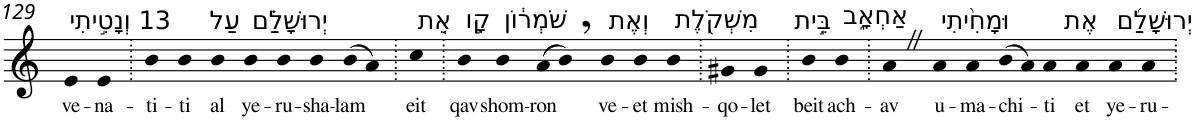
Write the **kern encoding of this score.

**kern	**text
*part1	*part1
*staff1	*staff1
*I"Piano	*
*I'Pno	*
!!LO:PB:g=z
*clefG2	*
*k[]	*
=129	=129
!LO:TX:a:t=13 וְנָטִ֣יתִי	!
!	!LO:LY:b
4e	ve-
!	!LO:LY:b
4e	-na-
=130.	=130.
!	!LO:LY:b
4b	-ti-
!	!LO:LY:b
4b	-ti
!LO:TX:a:t=עַל	!
!	!LO:LY:b
4b	al
!LO:TX:a:t=יְרוּשָׁלִַ֗ם	!
!	!LO:LY:b
4b	ye-
!	!LO:LY:b
4b	-ru-
!	!LO:LY:b
4b	-sha-
!	!LO:LY:b
(>8b	-lam
8a)	.
=131.	=131.
!LO:TX:a:t=אֵ֚ת	!
!	!LO:LY:b
4cc	eit
=132.	=132.
!LO:TX:a:t=קָ֣ו	!
!	!LO:LY:b
4b	qav
!LO:TX:a:t=שֹׁמְר֔וֹן	!
!	!LO:LY:b
4b	shom-
!	!LO:LY:b
(>8a	-ron
8b,)	.
!LO:TX:a:t=וְאֶת	!
!	!LO:LY:b
4b	ve-
!	!LO:LY:b
4b	-et
!LO:TX:a:t=מִשְׁקֹ֖לֶת	!
!	!LO:LY:b
4b	mish-
=133.	=133.
!	!LO:LY:b
4g#X	-qo-
!	!LO:LY:b
4g#	-let
=134.	=134.
!LO:TX:a:t=בֵּ֣ית	!
!	!LO:LY:b
4b	beit
!LO:TX:a:t=אַחְאָ֑ב	!
!	!LO:LY:b
4b	ach-
=135.	=135.
!	!LO:LY:b
4aZ	-av
!LO:TX:a:t=וּמָחִ֨יתִי	!
!	!LO:LY:b
4a	u-
!	!LO:LY:b
4a	-ma-
!	!LO:LY:b
(>8b	-chi-
8a)	.
!	!LO:LY:b
4a	-ti
!LO:TX:a:t=אֶת	!
!	!LO:LY:b
4a	et
!LO:TX:a:t=יְרוּשָׁלִַ֜ם	!
!	!LO:LY:b
4a	ye-
!	!LO:LY:b
4a	-ru-
=.	=.
*-	*-
